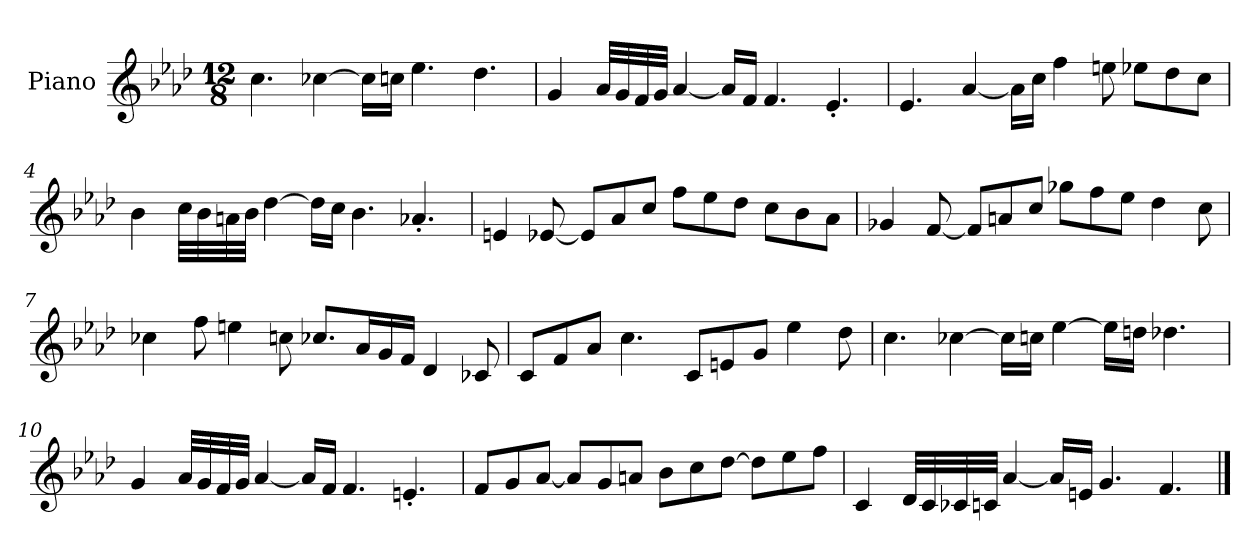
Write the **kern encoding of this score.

**kern
*part1
*staff1
*I"Piano
*I'Pno.
*clefG2
*k[b-e-a-d-]
*M12/8
*MM120
=1
4.cc\
[4cc-X\
16cc-\LL]
16ccn\JJ
4.ee-\
4.dd-\
=2
4g/
32a-/LLL
32g/
32f/
32g/JJJ
[4a-/
16a-/LL]
16f/JJ
4.f/
4.e-'/
=3
4.e-/
[4a-/
16a-\LL]
16cc\JJ
4ff\
8een\
8ee-X\L
8dd-\
8cc\J
!!LO:LB:g=z
=4
4b-\
32cc\LLL
32b-\
32an\
32b-\JJJ
[4dd-\
16dd-\LL]
16cc\JJ
4.b-\
4.a-X'/
=5
4en/
[8e-X/
8e-/L]
8a-/
8cc/J
8ff\L
8ee-\
8dd-\J
8cc\L
8b-\
8a-\J
=6
4g-X/
[8f/
8f/L]
8an/
8cc/J
8gg-X\L
8ff\
8ee-\J
4dd-\
8cc\
!!LO:LB:g=z
=7
4cc-X\
8ff\
4een\
8ccn\
8.cc-X/L
16a-/L
16g/
16f/JJ
4d-/
8c-X/
=8
8c/L
8f/
8a-/J
4.cc\
8c/L
8en/
8g/J
4ee-\
8dd-\
=9
4.cc\
[4cc-X\
16cc-\LL]
16ccn\JJ
[4ee-\
16ee-\LL]
16ddn\JJ
4.dd-X\
!!LO:LB:g=z
=10
4g/
32a-/LLL
32g/
32f/
32g/JJJ
[4a-/
16a-/LL]
16f/JJ
4.f/
4.en'/
=11
8f/L
8g/
[8a-/J
8a-/L]
8g/
8an/J
8b-\L
8cc\
[8dd-\J
8dd-\L]
8ee-\
8ff\J
=12
4c/
32d-/LLL
32c/
32c-X/
32cn/JJJ
[4a-/
16a-/LL]
16en/JJ
4.g/
4.f/
==
*-
